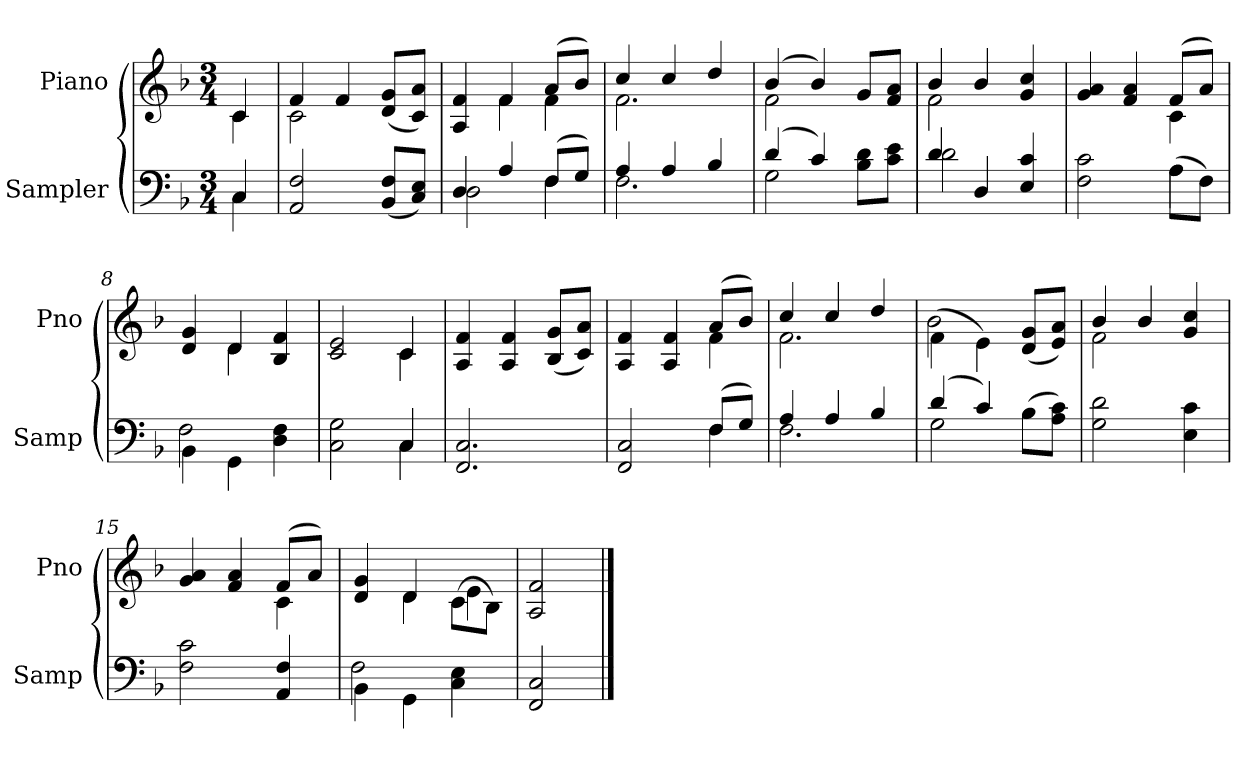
**kern	**kern
*part2	*part1
*staff2	*staff1
*I"Sampler	*I"Piano
*I'Samp	*I'Pno
*clefF4	*clefG2
*k[b-]	*k[b-]
*F:	*F:
*M3/4	*M3/4
=1	=1
*^	*^
4C/	4C	4c/	4c
*v	*v	*	*
=2	=2	=2
2AA 2F	4f/	2c
.	4f/	.
(8BB-/ 8F/L	(8d/ 8g/L	4ryy
8C/ 8E/J)	8c/ 8a/J)	.
=3	=3	=3
*^	*	*
4D/	2D	4A 4f	4ryy
4A/	.	4f/	4f
(8F/L	4F	(8a/L	4f
8G/J)	.	8b-/J)	.
=4	=4	=4	=4
4A/	2.F	4cc/	2.f
4A/	.	4cc/	.
4B-/	.	4dd/	.
=5	=5	=5	=5
(4d/	2G	(4b-/	2f
4c)	.	4b-/)	.
8B-\ 8d\L	4ryy	8g/L	4ryy
8c\ 8e\J	.	8f/ 8a/J	.
=6	=6	=6	=6
4d/	2d	4b-/	2f
4D/	.	4b-/	.
4E/ 4c/	4ryy	4g 4cc	4ryy
=7	=7	=7	=7
2F 2c	2ryy	4g 4a	2ryy
.	.	4f 4a	.
(8A\L	4A	(8f/L	4c
8F\J)	.	8a/J)	.
=8	=8	=8	=8
4BB-\	2F	4d 4g	4ryy
4GG\	.	4d/	4d
4D 4F	4ryy	4B- 4f	4ryy
=9	=9	=9	=9
2C 2G	2ryy	2c 2e	2ryy
4C/	4C	4c/	4c
*v	*v	*	*
*	*v	*v
=10	=10
2.FF 2.C	4A 4f
.	4A 4f
.	(8B-/ 8g/L
.	8c/ 8a/J)
=11	=11
*^	*^
2FF 2C	2ryy	4A 4f	2ryy
.	.	4A 4f	.
(8F/L	4F	(8a/L	4f
8G/J)	.	8b-/J)	.
=12	=12	=12	=12
4A/	2.F	4cc/	2.f
4A/	.	4cc/	.
4B-/	.	4dd/	.
=13	=13	=13	=13
(4d/	2G	(4f\	2b-
4c/)	.	4e\)	.
(8B-\L	4ryy	(8d/ 8g/L	4ryy
8A\ 8c\J)	.	8e/ 8a/J)	.
*v	*v	*	*
=14	=14	=14
2G 2d	4b-/	2f
.	4b-/	.
4E 4c	4g 4cc	4ryy
=15	=15	=15
2F 2c	4g 4a	2ryy
.	4f 4a	.
4AA 4F	(8f/L	4c
.	8a/J)	.
=16	=16	=16
*^	*	*
4BB-\	2F	4d 4g	4ryy
4GG\	.	4d/	4d
4C 4E	4ryy	(8c\L	4e
.	.	8B-\J)	.
*v	*v	*	*
*	*v	*v
=17	=17
2FF 2C	2A 2f
==	==
*-	*-
